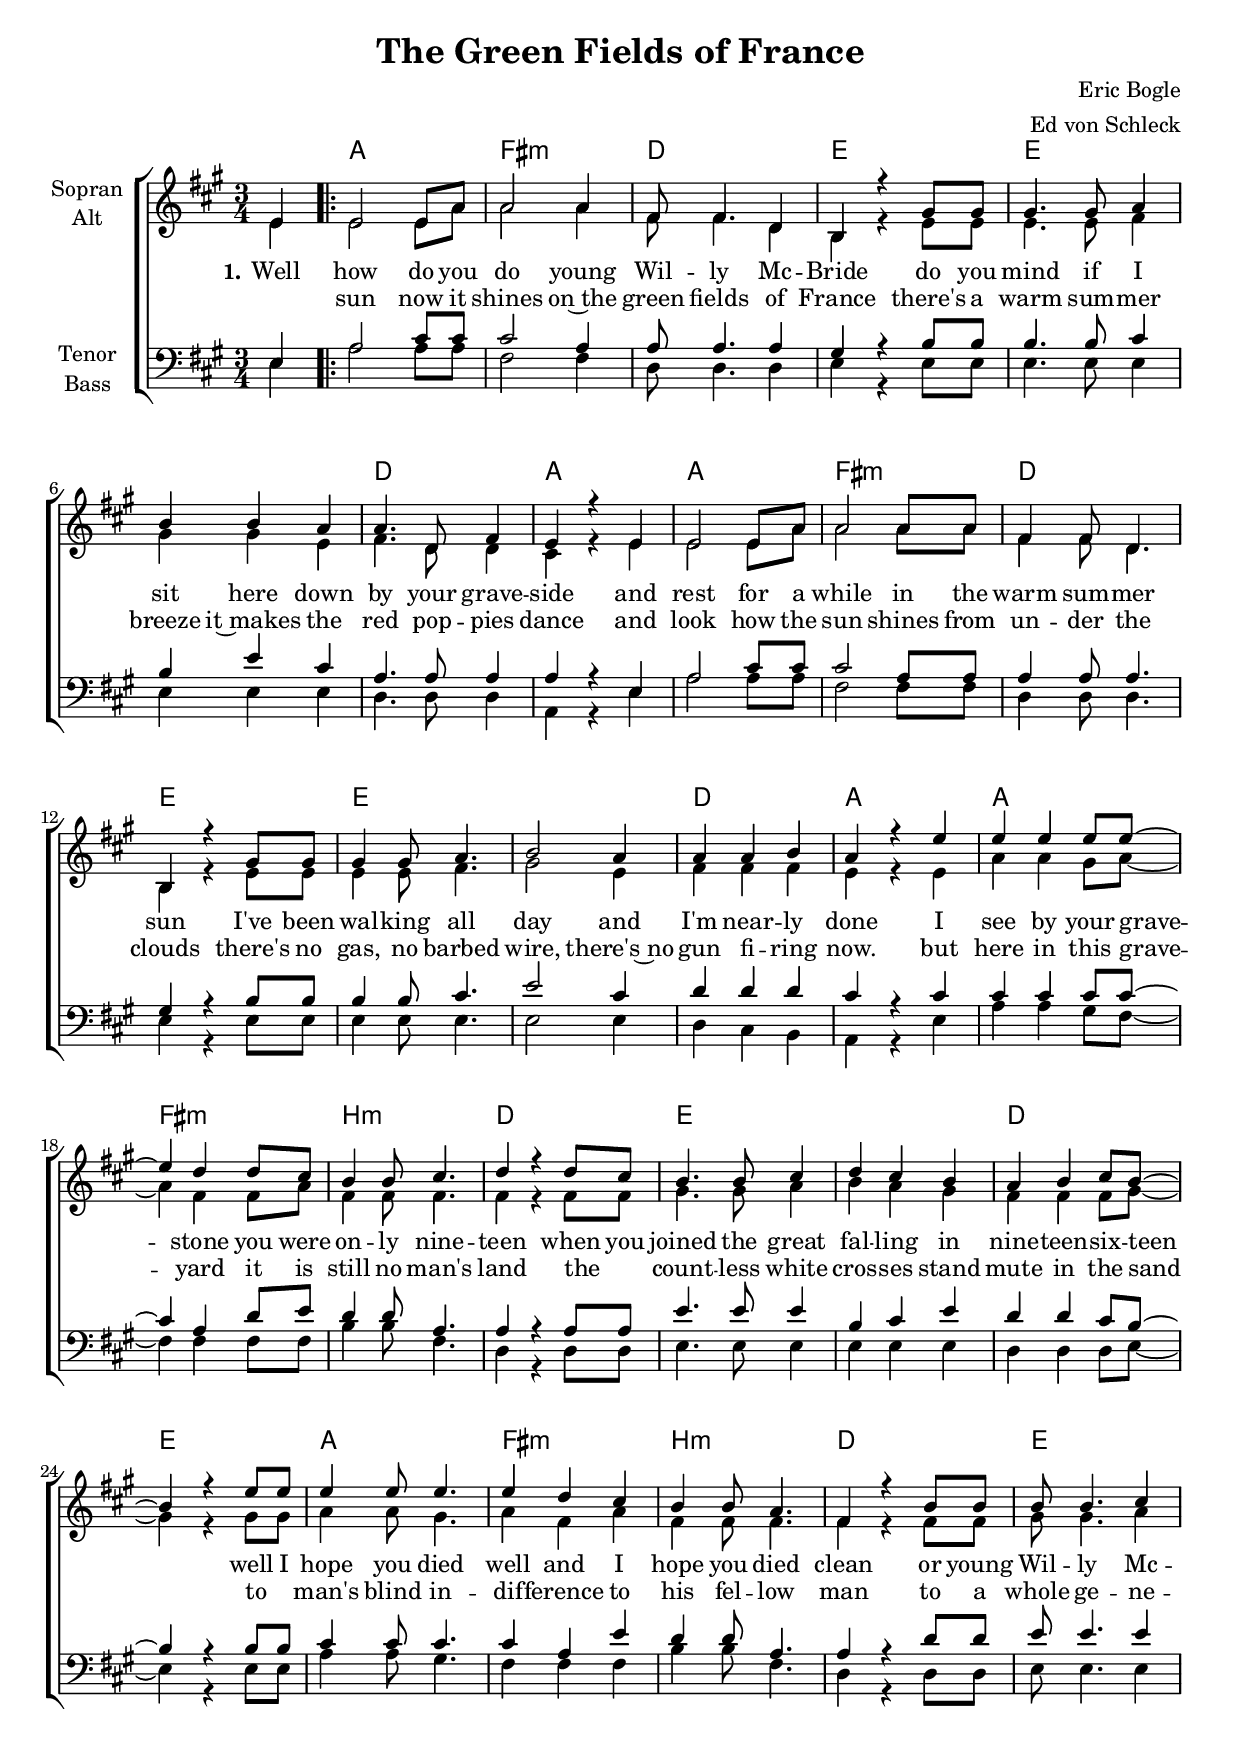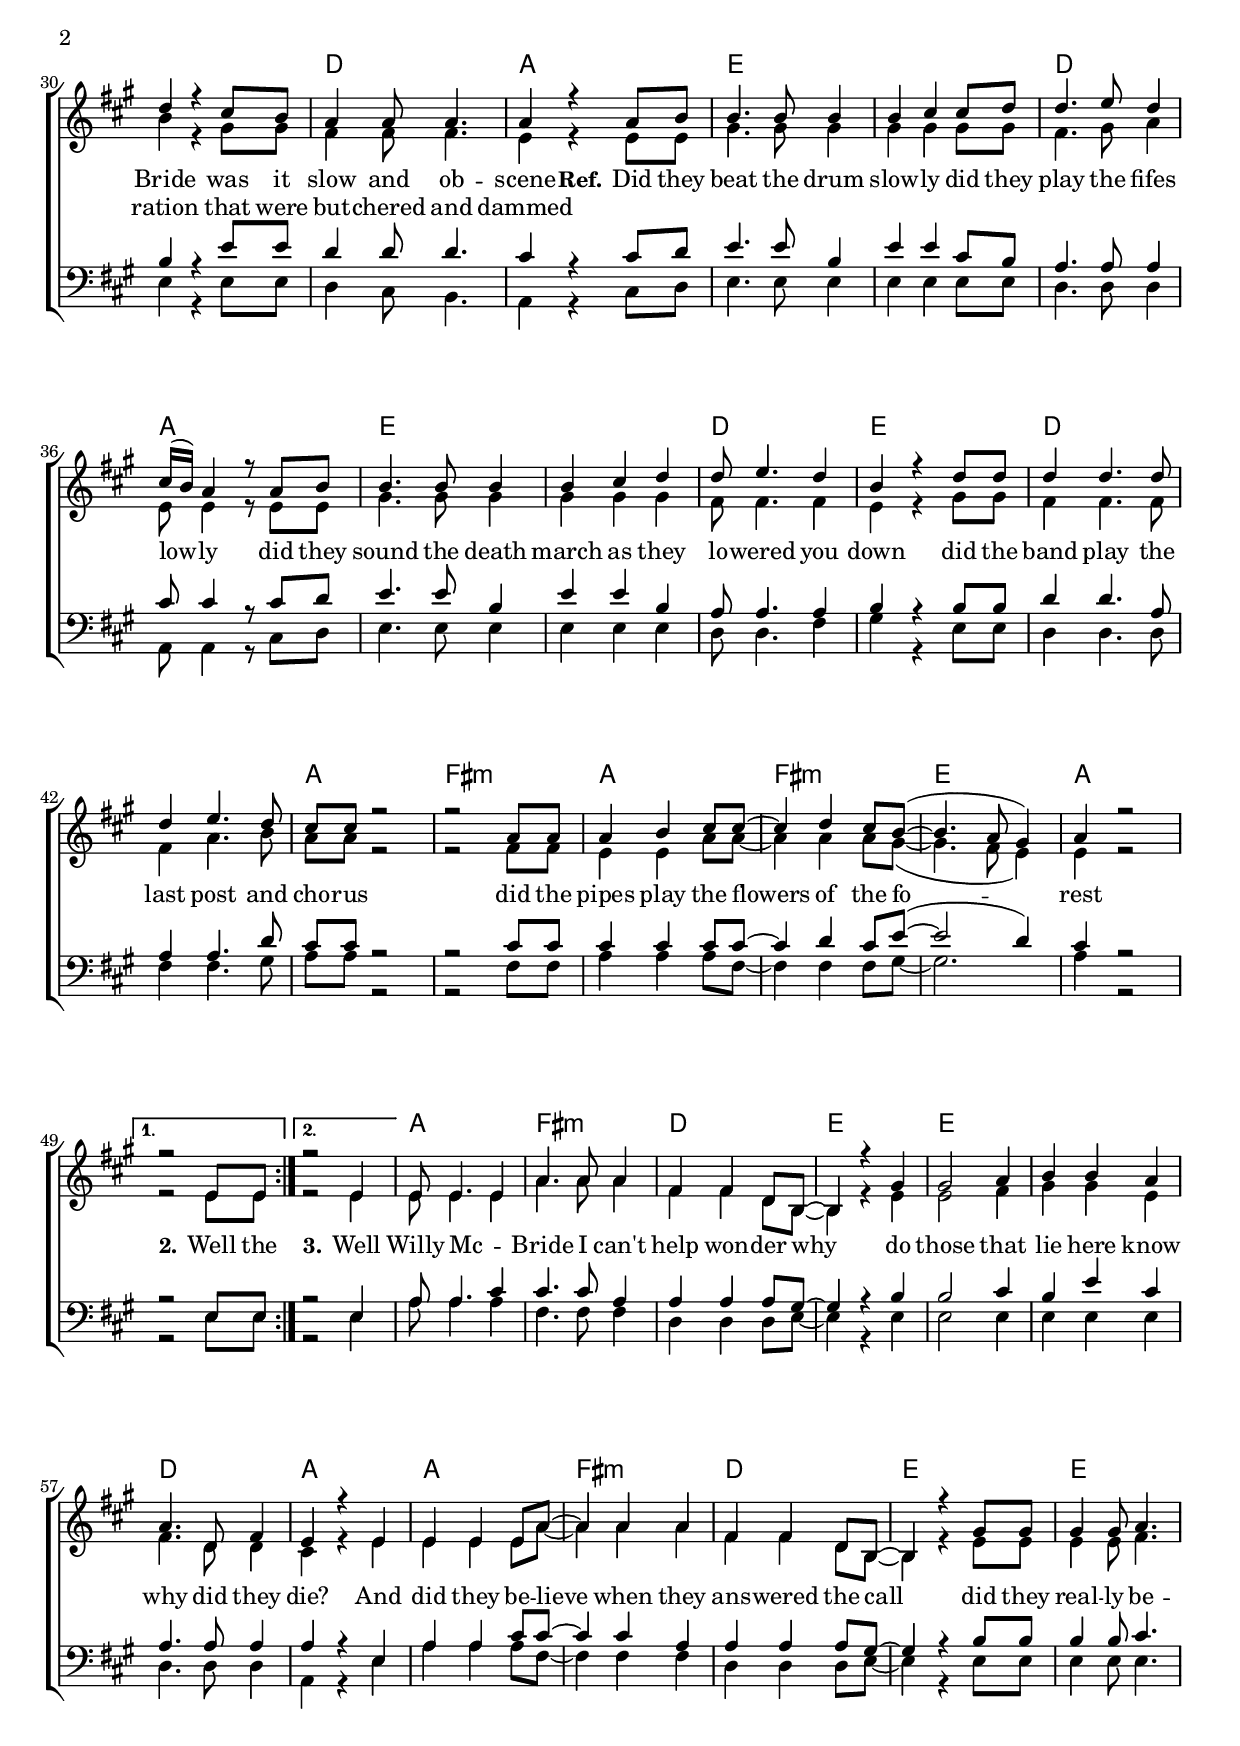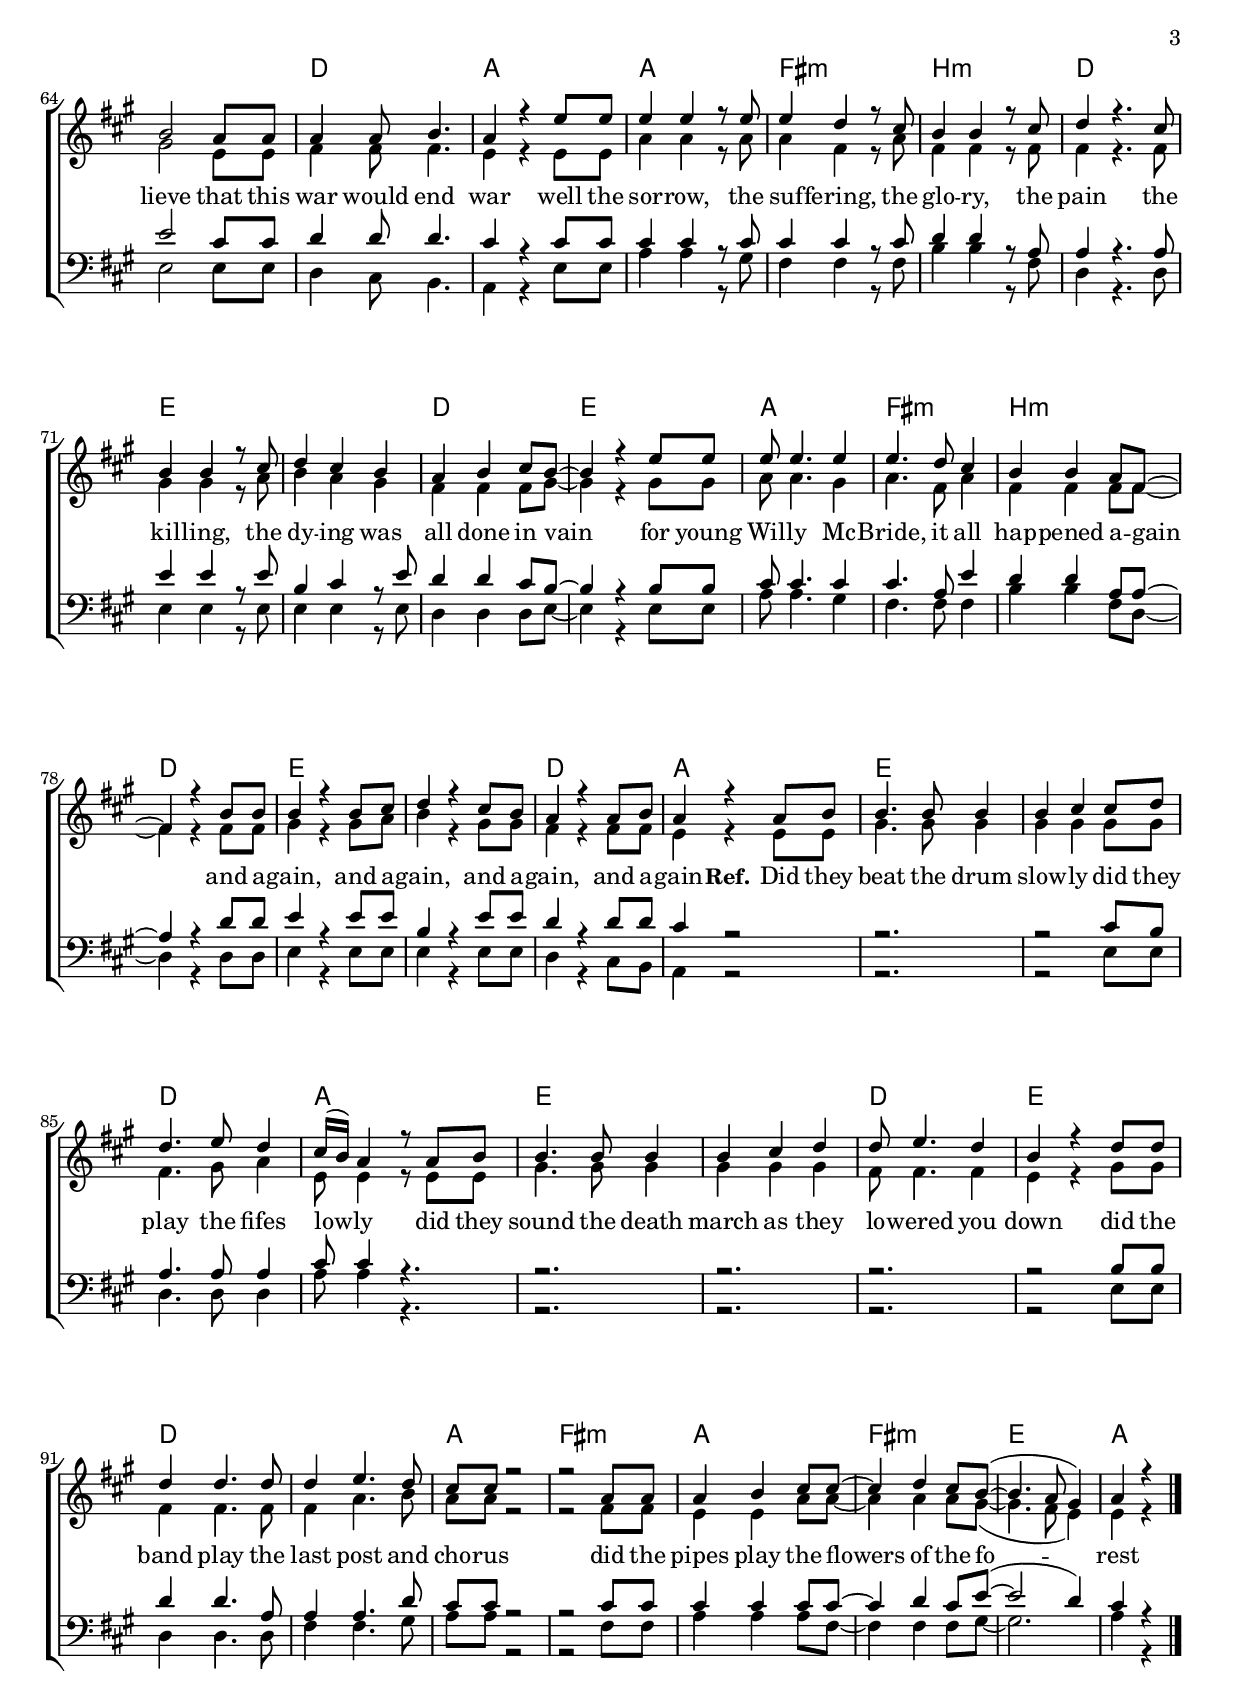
\version "2.19.80"

\header {
  title = "The Green Fields of France"
  composer = "Eric Bogle"
  arranger = "Ed von Schleck"
}

#(set-global-staff-size 19)


global = {
  \key a \major
  \numericTimeSignature
  \time 3/4
  \partial 4
}

chordNames = \chordmode {
  \global
  \germanChords
  s4

  \repeat volta 2 {
  a2. fis:m d e
  e2.*2 d2. a2.
  a2. fis:m d e
  e2.*2 d2. a2.

  a2. fis:m b:m d
  e2.*2 d2. e2.
  a2. fis:m b:m d
  e2.*2 d2. a2.

  e2.*2 d2. a
  e2.*2 d2. e
  d2.*2 a2. fis:m
  a fis:m e a2.
  } \alternative {
    { s2. }
    { s2. }
  }
  
  a2. fis:m d e
  e2.*2 d2. a2.
  a2. fis:m d e
  e2.*2 d2. a2.

  a2. fis:m b:m d
  e2.*2 d2. e2.
  a2. fis:m b:m d
  e2.*2 d2. a2.

  e2.*2 d2. a
  e2.*2 d2. e
  d2.*2 a2. fis:m
  a fis:m e a2
  \bar "|."
}

soprano = \relative c' {
  \global
  e4

  e2 e8 a
  a2 a4
  fis8 fis4. d4
  b4 r4 gis'8 gis

  gis4. gis8 a4
  b4 b a
  a4. d,8 fis4
  e4 r e

  e2 e8 a
  a2 a8 a
  fis4 fis8 d4.
  b4 r gis'8 gis

  gis4 gis8 a4.
  b2 a4
  a a b
  a4 r e'


  e4 e e8 e~
  e4 d d8 cis
  b4 b8 cis4.
  d4 r d8 cis

  b4. b8 cis4
  d4 cis b
  a b cis8 b~
  b4 r e8 e

  e4 e8 e4.
  e4 d cis
  b b8 a4.
  fis4 r b8 b

  b b4. cis4
  d4 r cis8 b
  a4 a8 a4.
  a4 r a8 b


  b4. b8 b4
  b cis cis8 d
  d4. e8 d4
  cis16( b) a4 r8 a b

  b4. b8 b4
  b cis d
  d8 e4. d4
  b4 r d8 d

  d4 d4. d8
  d4 e4. d8
  cis cis r2
  r2 a8 a

  a4 b cis8 cis~
  cis4 d cis8 b~(
  b4. a8 gis4)
  a4 r2
  
  r2 e8 e
  
  r2 e4

  e8 e4. e4
  a4. a8 a4
  fis4 fis4 d8 b~
  b4 r4 gis'4

  gis2 a4
  b4 b a
  a4. d,8 fis4
  e4 r e

  e e e8 a~
  a4 a a
  fis4 fis d8 b~
  b4 r gis'8 gis

  gis4 gis8 a4.
  b2 a8 a
  a4 a8 b4.
  a4 r e'8 e


  e4 e4 r8 e8
  e4 d4 r8 cis8
  b4 b4 r8 cis8
  d4 r4. cis8

  b4 b r8 cis
  d4 cis b
  a b cis8 b~
  b4 r e8 e

  e8 e4. e4
  e4. d8 cis4
  b4 b a8 fis~
  fis4 r b8 b

  b4 r b8 cis
  d4 r cis8 b
  a4 r a8 b
  a4 r a8 b


  b4. b8 b4
  b cis cis8 d
  d4. e8 d4
  cis16( b) a4 r8 a b

  b4. b8 b4
  b cis d
  d8 e4. d4
  b4 r d8 d

  d4 d4. d8
  d4 e4. d8
  cis cis r2
  r2 a8 a

  a4 b cis8 cis~
  cis4 d cis8 b~(
  b4. a8 gis4)
  a4 r
  
}

alto = \relative c' {
  \global
  e4

  e2 e8 a
  a2 a4
  fis8 fis4. d4
  b4 r4 e8 e

  e4. e8 fis4
  gis gis e
  fis4. d8 d4
  cis4 r e

  e2 e8 a
  a2 a8 a
  fis4 fis8 d4.
  b4 r e8 e

  e4 e8 fis4.
  gis2 e4
  fis fis fis
  e4 r e
  
  a4 a gis8 a~
  a4 fis fis8 a
  fis4 fis8 fis4.
  fis4 r fis8 fis
  
  gis4. gis8 a4
  b a gis
  fis fis fis8 gis~
  gis4 r gis8 gis
  
  a4 a8 gis4.
  a4 fis a
  fis4 fis8 fis4.
  fis4 r fis8 fis
  
  gis8 gis4. a4
  b r gis8 gis
  fis4 fis8 fis4.
  e4 r e8 e
  
  gis4. gis8 gis4
  gis gis gis8 gis
  fis4. gis8 a4
  e8 e4 r8 e8 e
  
  gis4. gis8 gis4
  gis gis gis
  fis8 fis4. fis4
  e4 r gis8 gis
  
  fis4 fis4. fis8
  fis4 a4. b8
  a a r2
  r2 fis8 fis
  
  e4 e a8 a~
  a4 a a8 gis~(
  gis4. fis8 e4)
  e4 r2
  
  r2 e8 e
  
  r2 e4

  e8 e4. e4
  a4. a8 a4
  fis fis d8 b~
  b4 r4 e

  e2 fis4
  gis gis e
  fis4. d8 d4
  cis4 r e

  e e e8 a~
  a4 a a
  fis4 fis d8 b~
  b4 r e8 e

  e4 e8 fis4.
  gis2 e8 e
  fis4 fis8 fis4.
  e4 r e8 e
  
  a4 a r8 a
  a4 fis r8 a
  fis4 fis r8 fis
  fis4 r4. fis8
  
  gis4 gis r8 a
  b4 a gis
  fis fis fis8 gis~
  gis4 r gis8 gis
  
  a8 a4. gis4
  a4. fis8 a4
  fis4 fis fis8 fis~
  fis4 r fis8 fis
  
  gis4 r gis8 a
  b4 r gis8 gis
  fis4 r fis8 fis
  e4 r e8 e
  
  gis4. gis8 gis4
  gis gis gis8 gis
  fis4. gis8 a4
  e8 e4 r8 e8 e
  
  gis4. gis8 gis4
  gis gis gis
  fis8 fis4. fis4
  e4 r gis8 gis
  
  fis4 fis4. fis8
  fis4 a4. b8
  a a r2
  r2 fis8 fis
  
  e4 e a8 a~
  a4 a a8 gis~(
  gis4. fis8 e4)
  e4 r
}

tenor = \relative c {
  \global
  e4
  
  a2 cis8 cis
  cis2 a4
  a8 a4. a4
  gis4 r b8 b
  
  b4. b8 cis4
  b e cis
  a4. a8 a4
  a4 r e
  
  a2 cis8 cis
  cis2 a8 a
  a4 a8 a4.
  gis4 r b8 b
  
  b4 b8 cis4.
  e2 cis4
  d4 d d
  cis r cis
  
  cis4 cis cis8 cis~
  cis4 a d8 e
  d4 d8 a4.
  a4 r a8 a
  
  e'4. e8 e4
  b cis e
  d4 d cis8 b~
  b4 r b8 b
  
  cis4 cis8 cis4.
  cis4 a e'
  d4 d8 a4.
  a4 r d8 d
  
  e8 e4. e4
  b r e8 e
  d4 d8 d4.
  cis4 r cis8 d
  
  e4. e8 b4
  e4 e cis8 b
  a4. a8 a4
  cis8 cis4 r8 cis d
  
  e4. e8 b4
  e4 e b
  a8 a4. a4
  b4 r b8 b
  
  d4 d4. a8
  a4 a4. d8
  cis cis r2
  r2 cis8 cis
  
  cis4 cis cis8 cis~
  cis4 d cis8 e~(
  e2 d4)
  cis4 r2
  
  r2 e,8 e
  
  r2 e4
  
  a8 a4. cis4
  cis4. cis8 a4
  a a a8 gis~
  gis4 r b4
  
  b2 cis4
  b e cis
  a4. a8 a4
  a4 r e
  
  a a cis8 cis~
  cis4 cis a
  a4 a a8 gis~
  gis4 r b8 b
  
  b4 b8 cis4.
  e2 cis8 cis
  d4 d8 d4.
  cis4 r cis8 cis
  
  cis4 cis r8 cis
  cis4 cis r8 cis
  d4 d r8 a
  a4 r4. a8
  
  e'4 e r8 e
  b4 cis r8 e
  d4 d cis8 b~
  b4 r b8 b
  
  cis8 cis4. cis4
  cis4. a8 e'4
  d4 d a8 a~
  a4 r d8 d
  
  e4 r e8 e
  b4 r e8 e
  d4 r d8 d
  cis4 r2
  
  r2.
  r2 cis8 b
  a4. a8 a4
  cis8 cis4 r4.
  
  r2.
  r2.
  r2.
  r2 b8 b
  
  d4 d4. a8
  a4 a4. d8
  cis cis r2
  r2 cis8 cis
  
  cis4 cis cis8 cis~
  cis4 d cis8 e~(
  e2 d4)
  cis4 r
}

bass = \relative c {
  \global
  e4
  
  a2 a8 a
  fis2 fis4
  d8 d4. d4
  e r e8 e
  
  e4. e8 e4
  e e e
  d4. d8 d4
  a4 r e'
  
  a2 a8 a
  fis2 fis8 fis
  d4 d8 d4.
  e4 r e8 e
  
  e4 e8 e4.
  e2 e4
  d4 cis b
  a4 r e'
  
  a4 a gis8 fis~
  fis4 fis fis8 fis
  b4 b8 fis4.
  d4 r d8 d
  
  e4. e8 e4
  e e e
  d d d8 e~
  e4 r e8 e
  
  a4 a8 gis4.
  fis4 fis fis
  b4 b8 fis4.
  d4 r d8 d
  
  e8 e4. e4
  e r e8 e
  d4 cis8 b4.
  a4 r cis8 d
  
  e4. e8 e4
  e e e8 e
  d4. d8 d4
  a8 a4 r8 cis d
  
  e4. e8 e4
  e e e4
  d8 d4. fis4
  gis r e8 e
  
  d4 d4. d8
  fis4 fis4. gis8
  
  a8 a r2
  r2 fis8 fis
  a4 a a8 fis~
  fis4 fis fis8 gis~
  gis2.
  a4 r2
  
  r2 e8 e
  
  r2 e4
  
  a8 a4. a4
  fis4. fis8 fis4
  d d d8 e~
  e4 r e4
  
  e2 e4
  e e e
  d4. d8 d4
  a4 r e'
  
  a a a8 fis~
  fis4 fis fis
  d4 d d8 e~
  e4 r e8 e
  
  e4 e8 e4.
  e2 e8 e
  d4 cis8 b4.
  a4 r e'8 e
  
  a4 a r8 gis
  fis4 fis r8 fis
  b4 b r8 fis8
  d4 r4. d8
  
  e4 e r8 e
  e4 e r8 e
  d4 d d8 e~
  e4 r e8 e
  
  a8 a4. gis4
  fis4. fis8 fis4
  b4 b fis8 d~
  d4 r d8 d
  
  e4 r e8 e
  e4 r e8 e
  d4 r cis8 b
  a4 r2
  
  r2.
  r2 e'8 e
  d4. d8 d4
  a'8 a4 r4.
  
  r2.
  r2.
  r2.
  r2 e8 e
  
  d4 d4. d8
  fis4 fis4. gis8
  
  a8 a r2
  r2 fis8 fis
  a4 a a8 fis~
  fis4 fis fis8 gis~
  gis2.
  a4 r
}

verseOne = \lyricmode {
  \set stanza = "1."
  Well how do you do young Wil -- ly Mc -- Bride
  do you mind if I sit here down by your grave -- side
  and rest for a while in the warm sum -- mer sun
  I've been wal -- king all day and I'm near -- ly done

  I see by your grave -- stone you were on -- ly nine -- teen
  when you joined the great fal -- ling in nine -- teen -- six -- teen
  well I hope you died well and I hope you died clean
  or young Wil -- ly Mc -- Bride was it slow and ob -- scene

  \set stanza = "Ref."
  Did they beat the drum slow -- ly
  did they play the fifes low -- ly
  did they sound the death march as they lo -- wered you down
  did the band play the last post and cho -- rus
  did the pipes play the flowers of the fo -- rest
  
  \set stanza = "2."
  Well the
  
  \set stanza = "3."
  Well Willy Mc -- _ Bride I can't help won -- der why
  do those that lie here know why did they die?
  And did they be -- lieve when they ans -- wered the call
  did they real -- ly be -- lieve that this war would end war
  
  well the sor -- row, the suf -- fering, the glo -- ry, the pain
  the kil -- ling, the dy -- ing was all done in vain
  for young Wil -- ly Mc -- Bride, it all hap -- pened a -- gain
  and a -- gain, and a -- gain, and a -- gain, and a -- gain
  
  \set stanza = "Ref."
  Did they beat the drum slow -- ly
  did they play the fifes low -- ly
  did they sound the death march as they lo -- wered you down
  did the band play the last post and cho -- rus
  did the pipes play the flowers of the fo -- rest
}

verseTwo = \lyricmode {
  _ sun now it shines on~the green fields of France
  there's a warm sum -- mer breeze it~makes the red pop -- pies dance
  and look how the sun shines from un -- der the clouds
  there's no gas, no barbed wire, there's~no gun fi -- ring now.
   
  but here in this grave -- yard it is still no man's land
  the _ count -- less white cros -- ses stand mute in the sand
  to _ man's blind in -- dif -- ference to his fel -- low man
  to a whole ge -- ne -- ration that were but -- chered and dammed
}

verseThree = \lyricmode {
  
   

}

chordsPart = \new ChordNames \chordNames

choirPart = \new ChoirStaff <<
  \new Staff \with {
    instrumentName = \markup \center-column { "Sopran" "Alt" }
  } <<
    \new Voice = "soprano" { \voiceOne \soprano }
    \new Voice = "alto" { \voiceTwo \alto }
  >>
  \new Lyrics \with {
    \override VerticalAxisGroup #'staff-affinity = #CENTER
  } \lyricsto "soprano" \verseOne
  \new Lyrics \with {
    \override VerticalAxisGroup #'staff-affinity = #CENTER
  } \lyricsto "soprano" \verseTwo

  \new Staff \with {
    instrumentName = \markup \center-column { "Tenor" "Bass" }
  } <<
    \clef bass
    \new Voice = "tenor" { \voiceOne \tenor }
    \new Voice = "bass" { \voiceTwo \bass }
  >>
>>

\score {
  <<
    \chordsPart
    \choirPart
  >>
  \layout { }
  \midi {
    \tempo 4=110
  }
}
